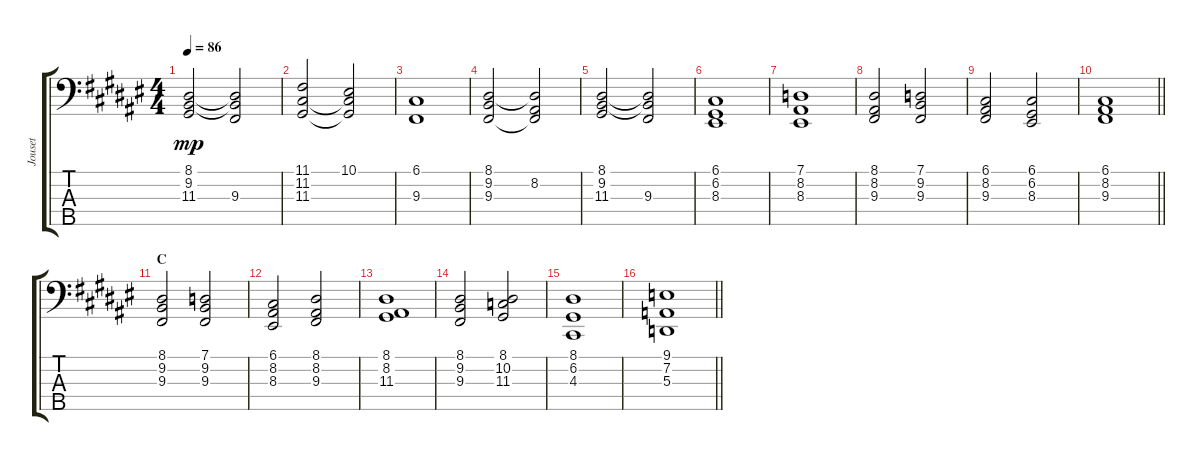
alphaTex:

\track ("Jouset" "Jouset") {instrument synthstrings2}
\staff {score tabs}
\tuning (G2 D2 A1 E1 B0) {hide}
\ts (4 4)
\tempo 86
\clef f4
\ks f#
(8.1 9.2 11.3).2{dy mp} (8.1{t} 9.2{t} 9.3).2 |
(11.1 11.2 11.3).2 (10.1 11.2{t} 11.3{t}).2 |
(6.1 9.3).1 |
(8.1 9.2 9.3).2 (8.1{t} 8.2 9.3{t}).2 |
(8.1 9.2 11.3).2 (8.1{t} 9.2{t} 9.3).2 |
(6.1 6.2 8.3).1 |
(7.1 8.2 8.3).1 |
(8.1 8.2 9.3).2 (7.1 9.2 9.3).2 |
(6.1 8.2 9.3).2 (6.1 6.2 8.3).2 |
\barLineRight lightlight
(6.1 8.2 9.3).1 |
\section ("" "C")
(8.1 9.2 9.3).2 (7.1 9.2 9.3).2 |
(6.1 8.2 8.3).2 (8.1 8.2 9.3).2 |
(8.1 8.2 11.3).1 |
(8.1 9.2 9.3).2 (8.1 10.2 11.3).2 |
(8.1 6.2 4.3).1 |
\barLineRight lightlight
(9.1 7.2 5.3).1
